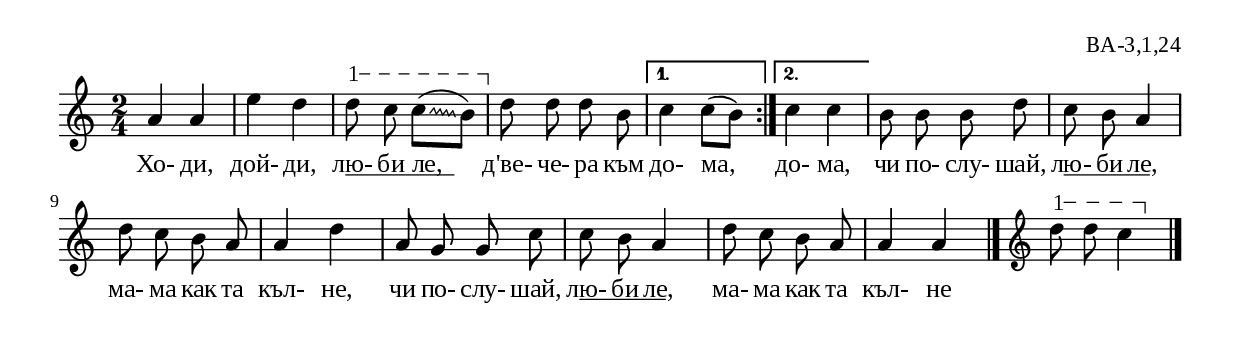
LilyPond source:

%{
BA_3_1_24
%}

\include "td-preamble.ly"

\score {
\relative c'' {
%% \tempo 4 = 152
  \time 2/4
  \repeat volta 2 { a4 a | e'4 d | 
\varA
\gliss
d8\noBeam\startTextSpan c \noteFi c\glissando( b\stopTextSpan) | 
d8\noBeam d d8\noBeam b }
  \alternative { { c4 c8( b) }
%% \bar ":|"
{ c4 c } }
%% \bar "||"
 b8\noBeam b b8\noBeam d | c8\noBeam b a4 | d8\noBeam c b8\noBeam a | a4 d | a8\noBeam g g8\noBeam c | c8\noBeam b a4 | d8\noBeam c b8\noBeam a | a4 a
 \bar "|."
\endm
\varA
d8\noBeam\startTextSpan d c4\stopTextSpan  
\bar "|." 
}
\addlyrics { Хо- ди, дой- ди, 
лю- \startTextSpan би ле, \stopTextSpan 
д'ве- че- ра към до- ма, до- ма, чи по- слу- шай, 
лю- \startTextSpan би ле, \stopTextSpan 
ма- ма как та къл- не, чи по- слу- шай, 
лю- \startTextSpan би ле, \stopTextSpan 
ма- ма как та къл- не }
%
\layout {
  indent = #0
  line-width = 190\mm
  ragged-right=##f
  \context {
      \Lyrics
      \consists "Text_spanner_engraver"
      \override TextSpanner #'direction = #DOWN
      \override TextSpanner #'style = #'line    
      \override TextSpanner #'outside-staff-priority = ##f
      \override TextSpanner #'padding = #0.2 % sets the distance of the line from the lyrics
      \override TextSpanner #'bound-details =
      #`((left . ((Y . 0)
                  (padding . 0)
                  (attach-dir . ,LEFT)))
         (left-broken . ((end-on-note . #t)))
         (right . ((Y . 0)
                   (padding . 0)
                   (attach-dir . ,RIGHT))))
    }
}
%
\midi { 
	\context {
		\Score
		tempoWholesPerMinute = #(ly:make-moment 152 4)
		}
	}
}
%
\header{
  opus = "ВА-3,1,24"
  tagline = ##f
}


